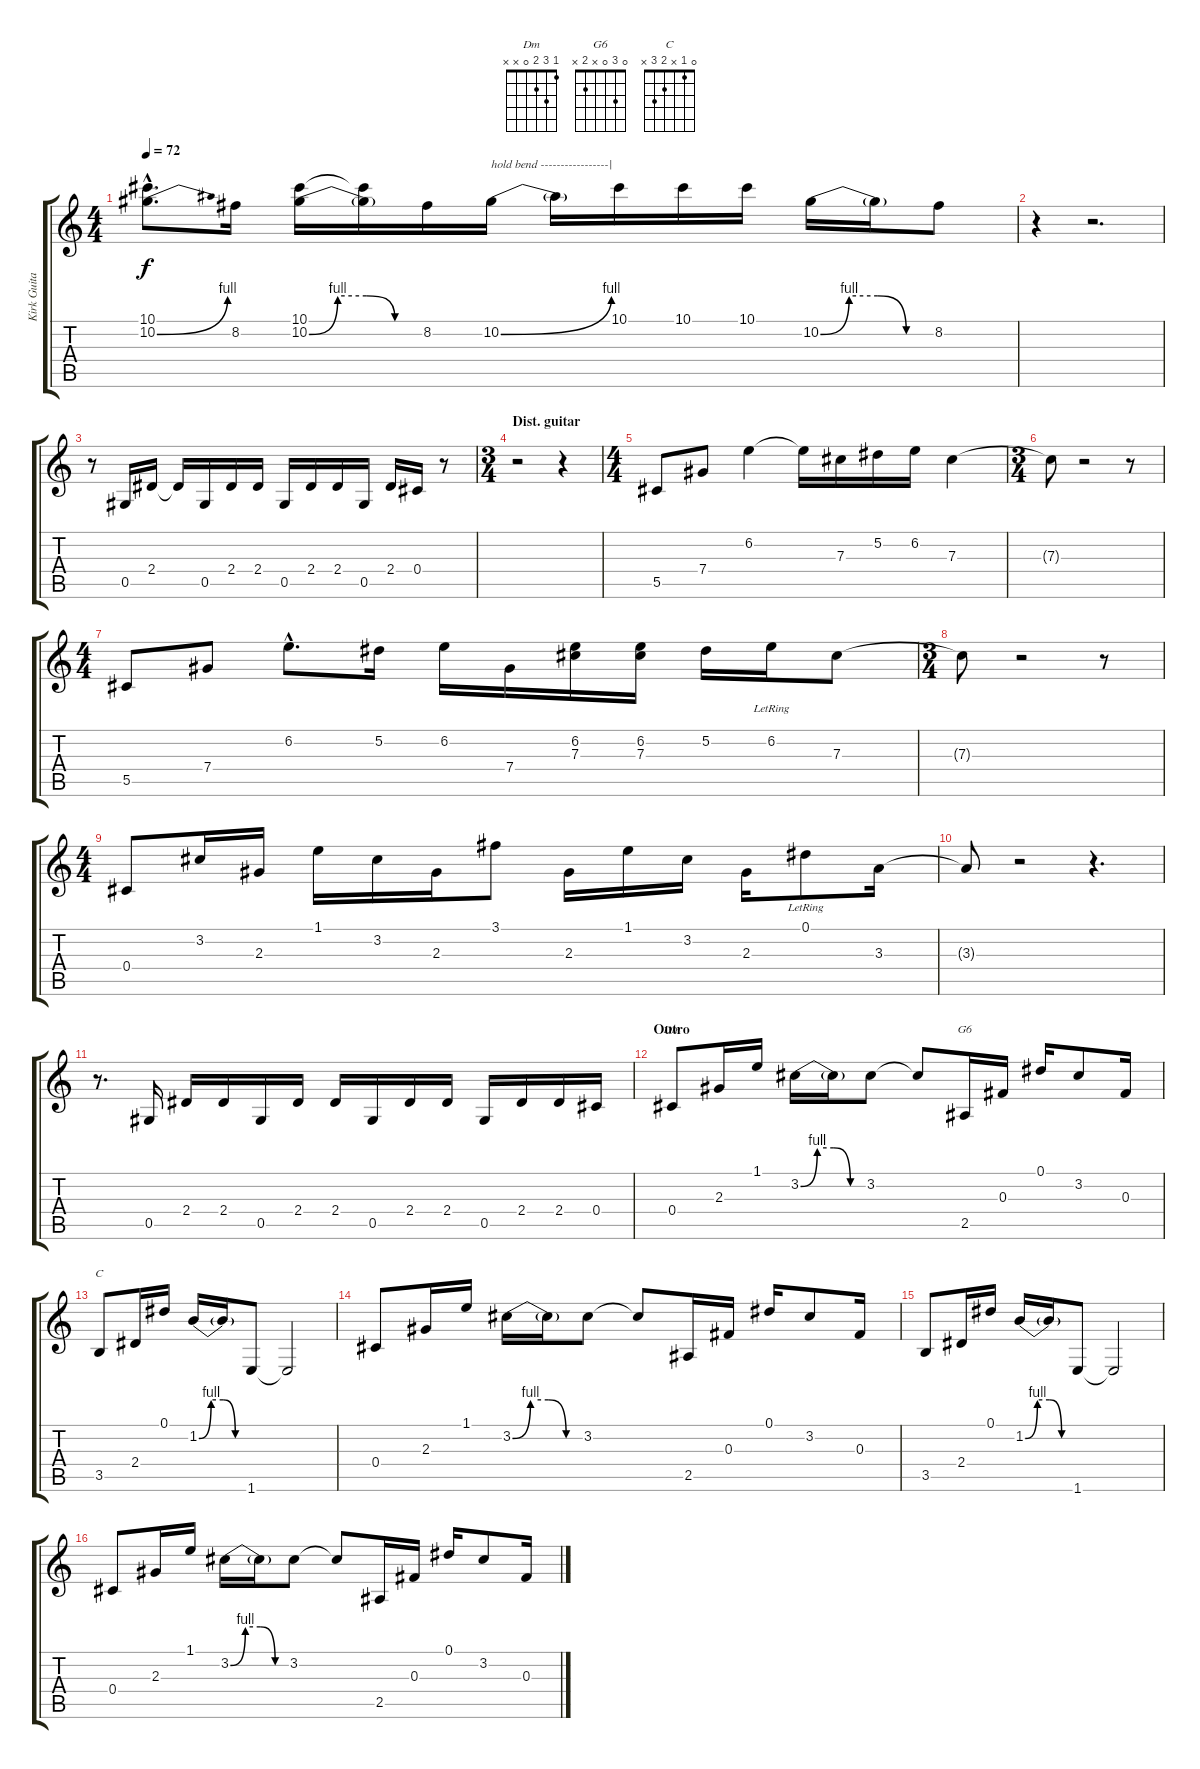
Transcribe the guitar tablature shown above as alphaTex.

\track ("Kirk Guitar" "Kirk Guita") {instrument electricguitarjazz}
\staff {score tabs}
\tuning (Eb4 Bb3 Gb3 Db3 Ab2 Eb2) {hide}
\chord ("Dm" 1 3 2 0 x x)
\chord ("G6" 0 3 0 x 2 x)
\chord ("C" 0 1 x 2 3 x)
\ts (4 4)
\tempo 72
\clef g2
\ks c
(10.1{hac} 10.2{be (bend 0 0 60 4) hac}).8{d dy f} 8.2.16 (10.1 10.2{be (custom 0 0 15 4 30 4 45 0 60 0)}).16 (10.1{t} 10.2{t}).16 8.2.16 10.2{be (bend 0 0 60 4)}.16{txt "hold bend -----------------|"} 10.2{t}.16 10.1.16 10.1.16 10.1.16 10.2{be (custom 0 0 15 4 30 4 45 0 60 0)}.16 10.2{t}.16 8.2.8 |
r.4 r.2{d} |
r.8 0.5.16 2.4.16 2.4{t}.16 0.5.16 2.4.16 2.4.16 0.5.16 2.4.16 2.4.16 0.5.16 2.4.16 0.4.16 r.8 |
\ts (3 4)
\section ("" "Dist. guitar")
r.2 r.4 |
\ts (4 4)
5.5.8 7.4.8 6.2.4 6.2{t}.16 7.3.16 5.2.16 6.2.16 7.3.4 |
\ts (3 4)
7.3{t}.8 r.2 r.8 |
\ts (4 4)
5.5.8 7.4.8 6.2{hac}.8{d} 5.2.16 6.2.16 7.4.16 (6.2 7.3).16 (6.2 7.3).16 5.2.16 6.2{lr}.16 7.3.8 |
\ts (3 4)
7.3{t}.8 r.2 r.8 |
\ts (4 4)
0.4.8 3.2.16 2.3.16 1.1.16 3.2.16 2.3.16 3.1.8 2.3.16 1.1.16 3.2.16 2.3.16 0.1{lr}.8 3.3.16 |
3.3{t}.8 r.2 r.4{d} |
r.8{d} 0.5.16 2.4.16 2.4.16 0.5.16 2.4.16 2.4.16 0.5.16 2.4.16 2.4.16 0.5.16 2.4.16 2.4.16 0.4.16 |
\section ("" "Outro")
0.4.8{ch "Dm"} 2.3.16 1.1.16 3.2{be (custom 0 0 15 4 30 4 45 0 60 0)}.16 3.2{t}.16 3.2.8 3.2{t}.8 2.5.16{ch "G6"} 0.3.16 0.1.16 3.2.8 0.3.16 |
3.5.8{ch "C"} 2.4.16 0.1.16 1.2{be (custom 0 0 15 4 30 4 45 0 60 0)}.16 1.2{t}.16 1.6.8 1.6{t}.2 |
0.4.8 2.3.16 1.1.16 3.2{be (custom 0 0 15 4 30 4 45 0 60 0)}.16 3.2{t}.16 3.2.8 3.2{t}.8 2.5.16 0.3.16 0.1.16 3.2.8 0.3.16 |
3.5.8 2.4.16 0.1.16 1.2{be (custom 0 0 15 4 30 4 45 0 60 0)}.16 1.2{t}.16 1.6.8 1.6{t}.2 |
0.4.8 2.3.16 1.1.16 3.2{be (custom 0 0 15 4 30 4 45 0 60 0)}.16 3.2{t}.16 3.2.8 3.2{t}.8 2.5.16 0.3.16 0.1.16 3.2.8 0.3.16
